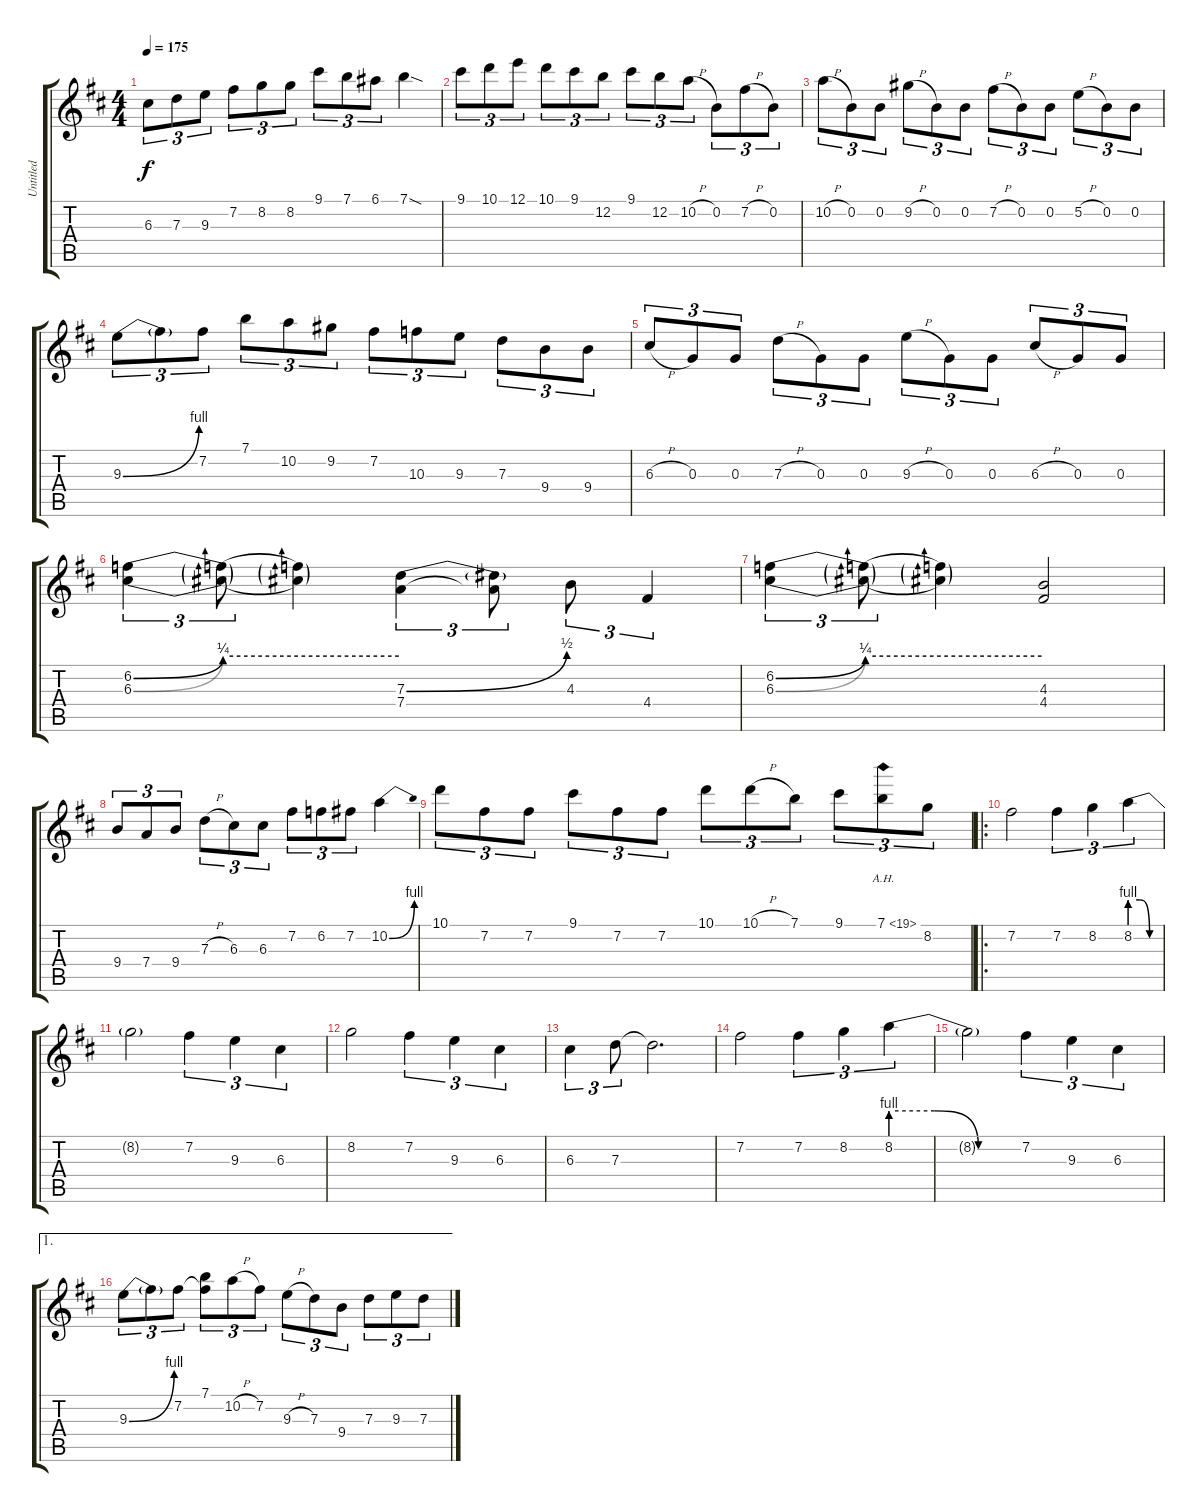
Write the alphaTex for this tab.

\track ("Untitled" "Untitled") {instrument distortionguitar}
\staff {score tabs}
\tuning (E4 B3 G3 D3 A2 E2) {hide}
\ts (4 4)
\tempo 175
\clef g2
\ks d
6.3.8{tu (3 2) dy f} 7.3.8{tu (3 2)} 9.3.8{tu (3 2)} 7.2.8{tu (3 2)} 8.2.8{tu (3 2)} 8.2.8{tu (3 2)} 9.1.8{tu (3 2)} 7.1.8{tu (3 2)} 6.1.8{tu (3 2)} 7.1{sod}.4 |
9.1.8{tu (3 2)} 10.1.8{tu (3 2)} 12.1.8{tu (3 2)} 10.1.8{tu (3 2)} 9.1.8{tu (3 2)} 12.2.8{tu (3 2)} 9.1.8{tu (3 2)} 12.2.8{tu (3 2)} 10.2{h}.8{tu (3 2)} 0.2.8{tu (3 2)} 7.2{h}.8{tu (3 2)} 0.2.8{tu (3 2)} |
10.2{h}.8{tu (3 2)} 0.2.8{tu (3 2)} 0.2.8{tu (3 2)} 9.2{h}.8{tu (3 2)} 0.2.8{tu (3 2)} 0.2.8{tu (3 2)} 7.2{h}.8{tu (3 2)} 0.2.8{tu (3 2)} 0.2.8{tu (3 2)} 5.2{h}.8{tu (3 2)} 0.2.8{tu (3 2)} 0.2.8{tu (3 2)} |
9.3{be (bend 0 0 60 4)}.8{tu (3 2)} 9.3{t}.8{tu (3 2)} 7.2.8{tu (3 2)} 7.1.8{tu (3 2)} 10.2.8{tu (3 2)} 9.2.8{tu (3 2)} 7.2.8{tu (3 2)} 10.3.8{tu (3 2)} 9.3.8{tu (3 2)} 7.3.8{tu (3 2)} 9.4.8{tu (3 2)} 9.4.8{tu (3 2)} |
6.3{h}.8{tu (3 2)} 0.3.8{tu (3 2)} 0.3.8{tu (3 2)} 7.3{h}.8{tu (3 2)} 0.3.8{tu (3 2)} 0.3.8{tu (3 2)} 9.3{h}.8{tu (3 2)} 0.3.8{tu (3 2)} 0.3.8{tu (3 2)} 6.3{h}.8{tu (3 2)} 0.3.8{tu (3 2)} 0.3.8{tu (3 2)} |
(6.2{be (bend 0 0 60 1)} 6.3{be (bend 0 0 60 1)}).4{tu (3 2)} (6.2{be (hold 0 1 60 1) t} 6.3{be (hold 0 1 60 1) t}).8{tu (3 2)} (6.2{t} 6.3{t}).4 (7.3{be (bend 0 0 60 2)} 7.4).4{tu (3 2)} (7.3{t} 7.4{t}).8{tu (3 2)} 4.3.8{tu (3 2)} 4.4.4{tu (3 2)} |
(6.2{be (bend 0 0 60 1)} 6.3{be (bend 0 0 60 1)}).4{tu (3 2)} (6.2{be (hold 0 1 60 1) t} 6.3{be (hold 0 1 60 1) t}).8{tu (3 2)} (6.2{t} 6.3{t}).4 (4.3 4.4).2 |
9.4.8{tu (3 2)} 7.4.8{tu (3 2)} 9.4.8{tu (3 2)} 7.3{h}.8{tu (3 2)} 6.3.8{tu (3 2)} 6.3.8{tu (3 2)} 7.2.8{tu (3 2)} 6.2.8{tu (3 2)} 7.2.8{tu (3 2)} 10.2{be (bend 0 0 60 4)}.4 |
10.1.8{tu (3 2)} 7.2.8{tu (3 2)} 7.2.8{tu (3 2)} 9.1.8{tu (3 2)} 7.2.8{tu (3 2)} 7.2.8{tu (3 2)} 10.1.8{tu (3 2)} 10.1{h}.8{tu (3 2)} 7.1.8{tu (3 2)} 9.1.8{tu (3 2)} 7.1{ah 12}.8{tu (3 2)} 8.2.8{tu (3 2)} |
\ro
7.2.2 7.2.4{tu (3 2)} 8.2.4{tu (3 2)} 8.2{be (custom 0 4 20 4 40 0 60 0)}.4{tu (3 2)} |
8.2{t}.2 7.2.4{tu (3 2)} 9.3.4{tu (3 2)} 6.3.4{tu (3 2)} |
8.2.2 7.2.4{tu (3 2)} 9.3.4{tu (3 2)} 6.3.4{tu (3 2)} |
6.3.4{tu (3 2)} 7.3.8{tu (3 2)} 7.3{t}.2{d} |
7.2.2 7.2.4{tu (3 2)} 8.2.4{tu (3 2)} 8.2{be (custom 0 4 20 4 40 0 60 0)}.4{tu (3 2)} |
8.2{t}.2 7.2.4{tu (3 2)} 9.3.4{tu (3 2)} 6.3.4{tu (3 2)} |
\ae 1
9.3{be (bend 0 0 60 4)}.8{tu (3 2)} 9.3{t}.8{tu (3 2)} 7.2.8{tu (3 2)} (7.1 7.2{t}).8{tu (3 2)} 10.2{h}.8{tu (3 2)} 7.2.8{tu (3 2)} 9.3{h}.8{tu (3 2)} 7.3.8{tu (3 2)} 9.4.8{tu (3 2)} 7.3.8{tu (3 2)} 9.3.8{tu (3 2)} 7.3.8{tu (3 2)}
